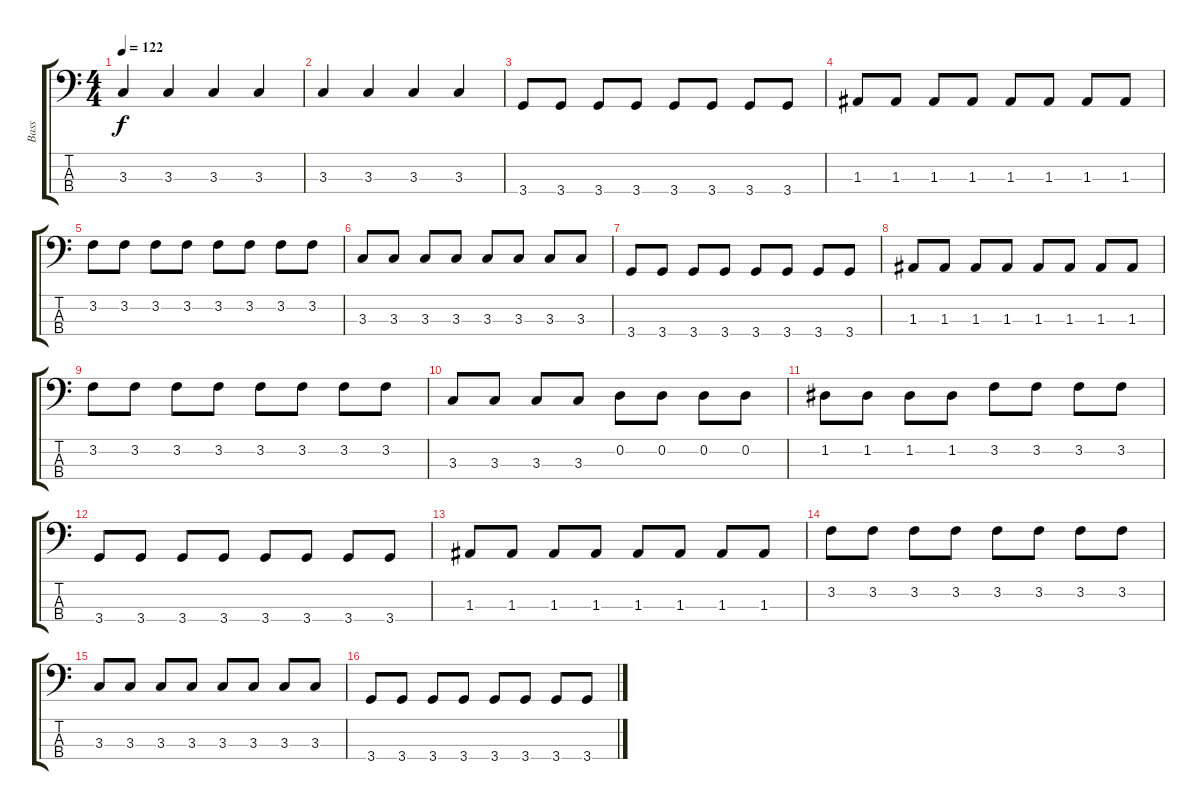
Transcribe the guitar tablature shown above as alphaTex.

\track ("Bass" "Bass") {instrument electricbassfinger}
\staff {score tabs}
\tuning (G2 D2 A1 E1) {hide}
\ts (4 4)
\tempo 122
\clef f4
\ks c
3.3.4{dy f} 3.3.4 3.3.4 3.3.4 |
3.3.4 3.3.4 3.3.4 3.3.4 |
3.4.8 3.4.8 3.4.8 3.4.8 3.4.8 3.4.8 3.4.8 3.4.8 |
1.3.8 1.3.8 1.3.8 1.3.8 1.3.8 1.3.8 1.3.8 1.3.8 |
3.2.8 3.2.8 3.2.8 3.2.8 3.2.8 3.2.8 3.2.8 3.2.8 |
3.3.8 3.3.8 3.3.8 3.3.8 3.3.8 3.3.8 3.3.8 3.3.8 |
3.4.8 3.4.8 3.4.8 3.4.8 3.4.8 3.4.8 3.4.8 3.4.8 |
1.3.8 1.3.8 1.3.8 1.3.8 1.3.8 1.3.8 1.3.8 1.3.8 |
3.2.8 3.2.8 3.2.8 3.2.8 3.2.8 3.2.8 3.2.8 3.2.8 |
3.3.8 3.3.8 3.3.8 3.3.8 0.2.8 0.2.8 0.2.8 0.2.8 |
1.2.8 1.2.8 1.2.8 1.2.8 3.2.8 3.2.8 3.2.8 3.2.8 |
3.4.8 3.4.8 3.4.8 3.4.8 3.4.8 3.4.8 3.4.8 3.4.8 |
1.3.8 1.3.8 1.3.8 1.3.8 1.3.8 1.3.8 1.3.8 1.3.8 |
3.2.8 3.2.8 3.2.8 3.2.8 3.2.8 3.2.8 3.2.8 3.2.8 |
3.3.8 3.3.8 3.3.8 3.3.8 3.3.8 3.3.8 3.3.8 3.3.8 |
3.4.8 3.4.8 3.4.8 3.4.8 3.4.8 3.4.8 3.4.8 3.4.8
